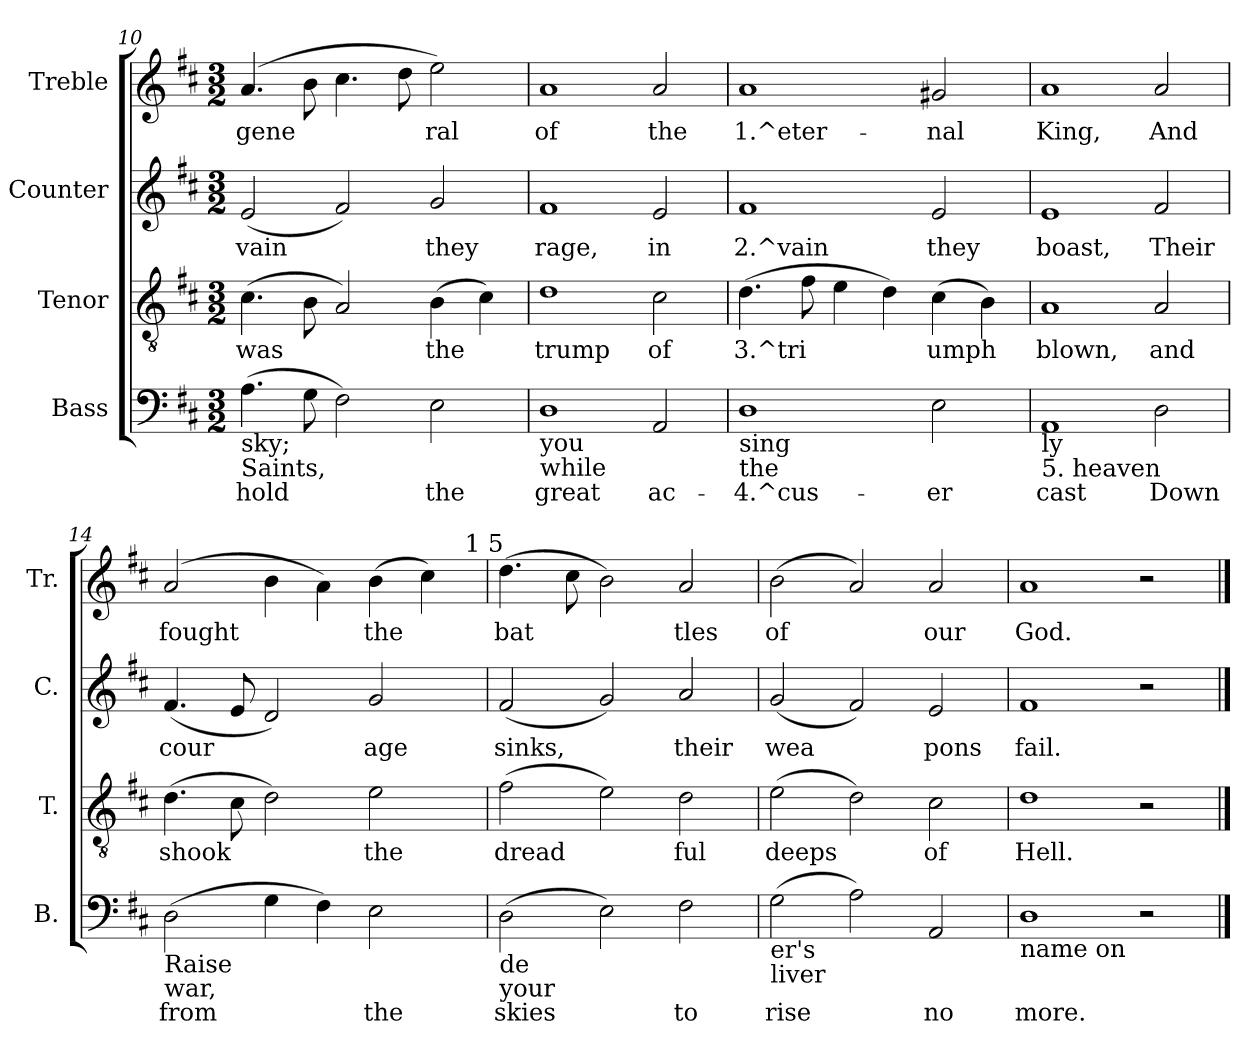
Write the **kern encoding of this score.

**kern	**text	**kern	**text	**kern	**text	**kern	**text
*part4	*part4	*part3	*part3	*part2	*part2	*part1	*part1
*staff4	*staff4	*staff3	*staff3	*staff2	*staff2	*staff1	*staff1
*I"Bass	*	*I"Tenor	*	*I"Counter	*	*I"Treble	*
*I'B.	*	*I'T.	*	*I'C.	*	*I'Tr.	*
*clefF4	*	*clefGv2	*	*clefG2	*	*clefG2	*
*ITrd1c2	*	*	*	*ITrd1c2	*	*ITrd1c2	*
*k[]	*	*k[f#c#]	*	*k[]	*	*k[]	*
*C:	*	*D:	*	*C:	*	*C:	*
*M3/2	*	*M3/2	*	*M3/2	*	*M3/2	*
=10	=10	=10	=10	=10	=10	=10	=10
!LO:TX:b:t=sky;	!	!	!	!	!	!	!
!LO:TX:b:t=Saints,	!	!	!	!	!	!	!
!	!LO:LY:b:rj	!	!LO:LY:b:rj	!	!LO:LY:b:rj	!	!LO:LY:b:rj
(>4.G\	-hold	(>4.c#\	was	(<2d/	vain	(>4.g/	gene-
!	!LO:LY:b:rj	!	!LO:LY:b:rj	!	!	!	!LO:LY:b:rj
8F\	.	8B\	.	.	.	8a\	--
!	!LO:LY:b:rj	!	!LO:LY:b:rj	!	!LO:LY:b:rj	!	!LO:LY:b:rj
2E\)	.	2A/)	.	2e/)	.	4.b\	--
!	!	!	!	!	!	!	!LO:LY:b:rj
.	.	.	.	.	.	8cc\	--
!	!LO:LY:b:rj	!	!LO:LY:b:rj	!	!LO:LY:b:rj	!	!LO:LY:b:rj
2D\	the	(>4B\	the	2f/	they	2dd\)	-ral
!	!	!	!LO:LY:b:rj	!	!	!	!
.	.	4c#\)	.	.	.	.	.
=11	=11	=11	=11	=11	=11	=11	=11
!LO:TX:b:t=you	!	!	!	!	!	!	!
!LO:TX:b:t=while	!	!	!	!	!	!	!
!	!LO:LY:b:rj	!	!LO:LY:b:rj	!	!LO:LY:b:rj	!	!LO:LY:b:rj
1C	great	1d	trump	1e	rage,	1g	of
!	!LO:LY:b:rj	!	!LO:LY:b:rj	!	!LO:LY:b:rj	!	!LO:LY:b:rj
2GG/	ac-	2c#\	of	2d/	in	2g/	the
!!LO:PB:g=z
=12	=12	=12	=12	=12	=12	=12	=12
!LO:TX:b:t=sing	!	!	!	!	!	!	!
!LO:TX:b:t=the	!	!	!	!	!	!	!
!	!LO:LY:b:rj	!	!LO:LY:b:rj	!	!LO:LY:b:rj	!	!LO:LY:b:rj
1C	-4.^cus-	(>4.d\	3.^tri-	1e	2.^vain	1g	1.^eter-
!	!	!	!LO:LY:b:rj	!	!	!	!
.	.	8f#\	--	.	.	.	.
!	!	!	!LO:LY:b:rj	!	!	!	!
.	.	4e\	--	.	.	.	.
!	!	!	!LO:LY:b:rj	!	!	!	!
.	.	4d\)	--	.	.	.	.
!	!LO:LY:b:rj	!	!LO:LY:b:rj	!	!LO:LY:b:rj	!	!LO:LY:b:rj
2D\	-er	(>4c#\	-umph	2d/	they	2f#X/	-nal
!	!	!	!LO:LY:b:rj	!	!	!	!
.	.	4B\)	.	.	.	.	.
=13	=13	=13	=13	=13	=13	=13	=13
!LO:TX:b:t=ly	!	!	!	!	!	!	!
!LO:TX:b:t=5. heaven	!	!	!	!	!	!	!
!	!LO:LY:b:rj	!	!LO:LY:b:rj	!	!LO:LY:b:rj	!	!LO:LY:b:rj
1GG	cast	1A	blown,	1d	boast,	1g	King,
!	!LO:LY:b:rj	!	!LO:LY:b:rj	!	!LO:LY:b:rj	!	!LO:LY:b:rj
2C\	Down	2A/	and	2e/	Their	2g/	And
=14	=14	=14	=14	=14	=14	=14	=14
!LO:TX:b:t=Raise	!	!	!	!	!	!	!
!LO:TX:b:t=war,	!	!	!	!	!	!	!
!	!LO:LY:b:rj	!	!LO:LY:b:rj	!	!LO:LY:b:rj	!	!LO:LY:b:rj
*	*	*	*	*	*	*^	*
(>2C\	from	(>4.d\	shook	(<4.e/	cour-	(>2g/	1ryy	fought
!	!	!	!LO:LY:b:rj	!	!LO:LY:b:rj	!	!	!
.	.	8c#\	.	8d/	--	.	.	.
!	!LO:LY:b:rj	!	!LO:LY:b:rj	!	!LO:LY:b:rj	!	!	!LO:LY:b:rj
4F\	.	2d\)	.	2c/)	--	4a\	.	.
!	!LO:LY:b:rj	!	!	!	!	!	!	!LO:LY:b:rj
4E\)	.	.	.	.	.	4g\)	.	.
!	!LO:LY:b:rj	!	!LO:LY:b:rj	!	!LO:LY:b:rj	!	!	!LO:LY:b:rj
2D\	the	2e\	the	2f/	-age	(>4a\	4..ryy	the
!	!	!	!	!	!	!	!	!LO:LY:b:rj
.	.	.	.	.	.	4b\)	.	.
!	!	!	!	!	!	!	!LO:TX:a:t=1 5	!
.	.	.	.	.	.	.	16ryy	.
=15	=15	=15	=15	=15	=15	=15	=15	=15
!LO:TX:b:t=de	!	!	!	!	!	!	!	!
!LO:TX:b:t=your	!	!	!	!	!	!	!	!
!	!LO:LY:b:rj	!	!LO:LY:b:rj	!	!LO:LY:b:rj	!	!	!LO:LY:b:rj
*	*	*	*	*	*	*v	*v	*
(>2C\	skies	(>2f#\	dread-	(<2e/	sinks,	(>4.cc\	bat-
!	!	!	!	!	!	!	!LO:LY:b:rj
.	.	.	.	.	.	8b\	--
!	!LO:LY:b:rj	!	!LO:LY:b:rj	!	!LO:LY:b:rj	!	!LO:LY:b:rj
2D\)	.	2e\)	--	2f/)	.	2a\)	--
!	!LO:LY:b:rj	!	!LO:LY:b:rj	!	!LO:LY:b:rj	!	!LO:LY:b:rj
2E\	to	2d\	-ful	2g/	their	2g/	-tles
=16	=16	=16	=16	=16	=16	=16	=16
!LO:TX:b:t=er's	!	!	!	!	!	!	!
!LO:TX:b:t=liver	!	!	!	!	!	!	!
!	!LO:LY:b:rj	!	!LO:LY:b:rj	!	!LO:LY:b:rj	!	!LO:LY:b:rj
(>2F\	rise	(>2e\	deeps	(<2f/	wea-	(>2a\	of
!	!LO:LY:b:rj	!	!LO:LY:b:rj	!	!LO:LY:b:rj	!	!LO:LY:b:rj
2G\)	.	2d\)	.	2e/)	--	2g/)	.
!	!LO:LY:b:rj	!	!LO:LY:b:rj	!	!LO:LY:b:rj	!	!LO:LY:b:rj
2GG/	no	2c#\	of	2d/	-pons	2g/	our
=17	=17	=17	=17	=17	=17	=17	=17
!LO:TX:b:t=name on	!	!	!	!	!	!	!
!	!LO:LY:b:rj	!	!LO:LY:b:rj	!	!LO:LY:b:rj	!	!LO:LY:b:rj
1C	more.	1d	Hell.	1e	fail.	1g	God.
2r	.	2r	.	2r	.	2r	.
==	==	==	==	==	==	==	==
*-	*-	*-	*-	*-	*-	*-	*-
